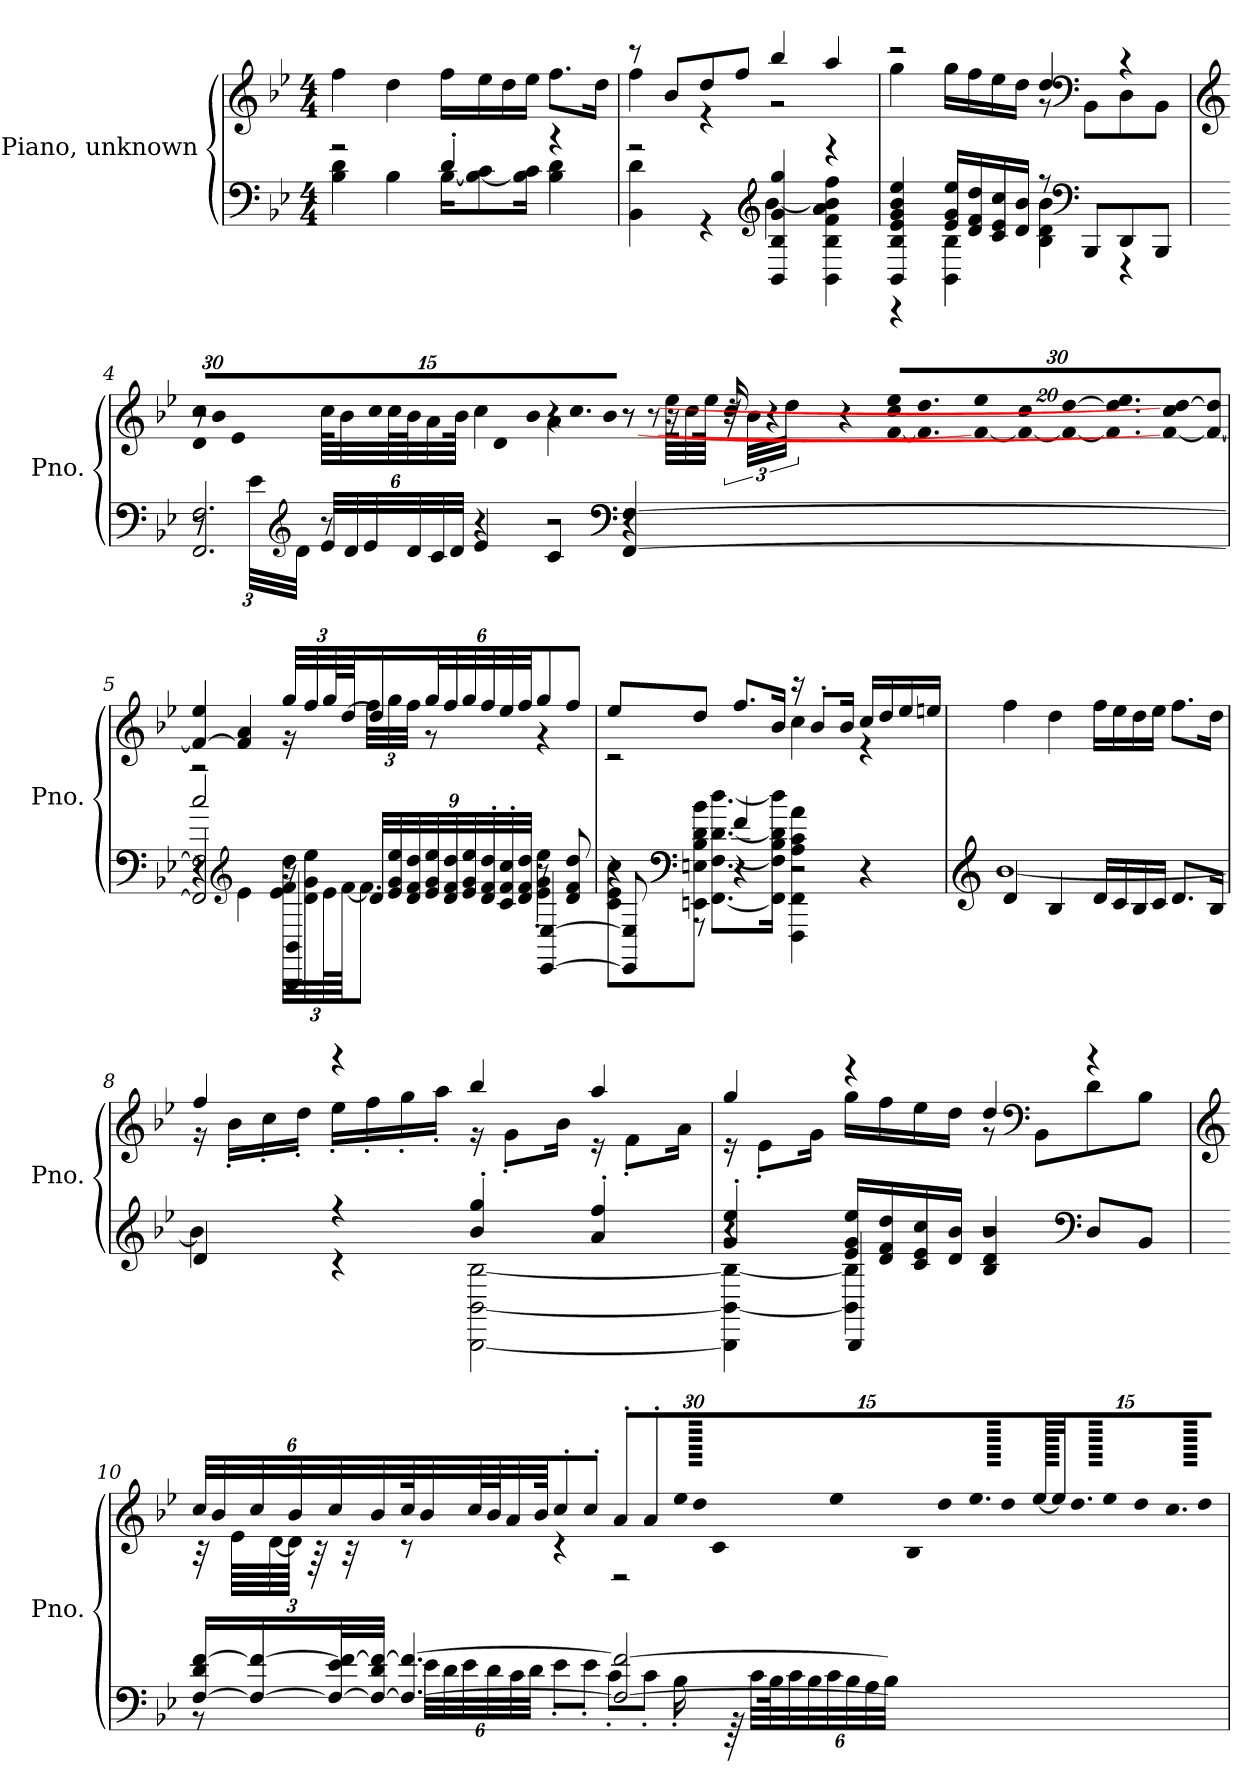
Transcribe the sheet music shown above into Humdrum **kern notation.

**kern	**kern
*part1	*part1
*staff2	*staff1
*I"Piano, unknown	*
*I'Pno.	*
*clefF4	*clefG2
*k[b-e-]	*k[b-e-]
*M4/4	*M4/4
*MM120	*MM120
=1	=1
*^	*
2r	4B-\ 4d\	4ff\
.	4B-\	4dd\
4d'/	[16B-\KL	16ff\LL
.	8B-\_ 8c\	16ee-\
.	.	16dd\
.	16B-\] 16c\Jk	16ee-\JJ
4r	4B-\ 4d\	8.ff\L
.	.	16dd\Jk
=2	=2	=2
*	*	*^
2r	4BB-\ 4d\	8r	4ff\
.	.	8b-/L	.
.	4r	8dd/	4r
.	.	8ff/J	.
*clefG2	*	*	*
4BB-/ 4B-/ 4g/ 4gg/	[4b-\	4bb-/	2r
4r	4BB-\ 4B-\ 4f\ 4a\ 4b-\] 4ff\	4aa/	.
=3	=3	=3	=3
4BB-/ 4B-/ 4e-/ 4g/ 4b-/ 4ee-/	4r	2r	4gg\
16e-/ 16g/ 16ee-/LL	4BB-\ 4B-\	.	16gg\LL
16d/ 16f/ 16dd/	.	.	16ff\
16c/ 16e-/ 16cc/	.	.	16ee-\
16d/ 16b-/JJ	.	.	16dd\JJ
8r	4B-\ 4d\ 4b-\	4dd/	8r
*clefF4	*	*clefF4	*
8BBB-/L	.	.	8BB-\L
8DD/	4r	4r	8D\
8BBB-/J	.	.	8BB-\J
*v	*v	*	*
*	*v	*v
!!LO:LB:g=z
=4	=4
*	*clefG2
*^	*
*	*^	*
*	*	*	*Xbrackettup
*	*	*	*^
!	!	!	!LO:N:vis=64	!
*	*	*	*	*^
8r	12r	2.FF/ 2.F/	960%17d/ 960%17cc/LLLL	8r	2r
!	!	!	!LO:N:vis=64	!	!
.	.	.	960%17b-/	.	.
.	.	.	1920ryy	.	.
!	!	!	!LO:N:vis=256	!	!
.	.	.	1920%17e-/L	.	.
!	!	!	!LO:N:vis=256	!	!
.	.	.	1920%17cc/	.	.
!	!	!	!LO:N:vis=256	!	!
.	.	.	1920%17d/J	.	.
!	!	!	!LO:N:vis=64	!	!
.	.	.	960%17b-/	.	.
!	!	!	!LO:N:vis=64.	!	!
.	.	.	640%17cc/	.	.
.	48e-\LLL	.	.	.	.
*clefG2	*	*	*	*	*
.	48d\JJJ	.	.	.	.
.	.	.	1920ryy	.	.
!	!	!	!LO:N:vis=64	!	!
.	.	.	960%17b-/JJJJ	.	.
*Xbrackettup	*	*	*	*	*
48e-/LLL	8r	.	8r	64cc\KLLL	.
.	.	.	.	32b-\	.
48d/	.	.	.	.	.
48e-/	.	.	.	.	.
.	.	.	.	64cc\L	.
48d/	.	.	.	64b-\J	.
.	.	.	.	32a\	.
48c/	.	.	.	.	.
48d/JJJ	.	.	.	.	.
.	.	.	.	64b-\JJJk	.
4e-/	4r	.	4r	4cc\	.
4c/	2r	.	4r	4a\	4r
*clefF4	*	*	*	*	*
!	!	!	!LO:N:vis=64	!	!
4r	.	[4FF/ [4F/	[960%17f/ 960%17cc/ 960%17ee-/LLLL	8r	8r
!	!	!	!LO:N:vis=64.	!	!
.	.	.	640%17f/_ 640%17dd/	.	.
.	.	.	1920ryy	.	.
!	!	!	!LO:N:vis=256	!	!
.	.	.	1920%17f/_ 1920%17ee-/L	.	.
!	!	!	!LO:N:vis=256	!	!
.	.	.	1920%17f/_ 1920%17cc/J	.	.
!	!	!	!LO:N:vis=64	!	!
.	.	.	960%17f/_ [960%17dd/	.	.
!	!	!	!LO:N:vis=64.	!	!
.	.	.	640%17f/_ 640%17dd/_ 640%17ee-/	.	.
.	.	.	1920ryy	.	.
!	!	!	!LO:N:vis=64	!	!
.	.	.	960%17f/_ 960%17cc/ 960%17dd/_JJJ	.	.
.	.	.	8f/_ 8dd/]J	64ee-\KLLL	16r
.	.	.	.	32cc\	.
.	.	.	.	64ee-\JJJk	.
*	*	*	*	*brackettup	*
.	.	.	.	48r	16cc/
.	.	.	.	48b-\LLL	.
.	.	.	.	48dd\JJJ	.
*	*	*	*	*v	*v
!!LO:LB:g=z
=5	=5	=5	=5	=5
2cc/	4r	2FF/] 2F/]	4f/_ 4ee-/	2r
*clefG2	*	*	*	*
.	4e-\	.	4f/] 4a/	.
*	*	*	*Xbrackettup	*
16r	48e-\ 48f\ 48dd\LLL	4BBB-/ 4BB-/	48gg/LLL	16r
.	48d\ 48g\ 48ee-\	.	48ff/	.
.	96e-\L	.	96gg/L	.
.	[96f\JJJ	.	[96dd/JJ	.
48d/LLL	8.f\J]	.	16dd/]	48ff\LLL
48e-/ 48g/ 48ee-/	.	.	.	48gg\
48d/ 48f/ 48dd/	.	.	.	48ff\JJJ
48e-/ 48g/ 48ee-/	.	.	48gg/L	8r
48d/ 48f/ 48dd/	.	.	48ff/	.
48e-/ 48g/ 48ee-/	.	.	48gg/	.
48d/' 48f/' 48dd/'	.	.	48ff/	.
48c/' 48f/' 48cc/'	.	.	48ee-/	.
48d/ 48f/ 48dd/JJJ	.	.	48ff/JJ	.
8r	4e-\' 4g\' 4ee-\'	[4EE-/ [4E-/	8gg/	4r
8d/ 8f/ 8dd/	.	.	8ff/J	.
=6	=6	=6	=6	=6
4r	8c\ 8e-\ 8cc\L	8EE-/] 8E-/]	8ee-/L	2r
*clefF4	*	*	*	*
.	8EEn\ 8En\ 8B-\ 8d\ 8b-\J	8r	8dd/J	.
4f/	[8.FF\ [8.F\ [8.d\ [8.dd\L	4r	8.ff/L	.
.	16FF\] 16F\] 16B-\ 16d\] 16dd\]Jk	.	16b-/Jk	.
2r	4FFF\ 4FF\ 4A\ 4c\ 4a\	2r	16r	4cc\
.	.	.	8b-'/L	.
.	.	.	16b-/Jk	.
.	4r	.	16cc/LL	4r
.	.	.	16dd/	.
.	.	.	16ee-/	.
.	.	.	16een/JJ	.
*v	*v	*v	*	*
*	*v	*v
!!LO:LB:g=z
=7	=7
*clefG2	*
*^	*
4d/	[1b-	4ff\
4B-/	.	4dd\
16d/LL	.	16ff\LL
16c/	.	16ee-\
16B-/	.	16dd\
16c/JJ	.	16ee-\JJ
8.d/L	.	8.ff\L
16B-/Jk	.	16dd\Jk
=8	=8	=8
*	*	*^
4d/	4b-\]	4ff/	16r
.	.	.	16b-'\LL
.	.	.	16cc'\
.	.	.	16dd'\JJ
4r	4r	4r	16ee-'\LL
.	.	.	16ff'\
.	.	.	16gg'\
.	.	.	16aa'\JJ
4b-/' 4gg/'	[2BBB-\ [2BB-\ [2B-\	4bb-/	16r
.	.	.	8g'\L
.	.	.	16b-\Jk
4a/' 4ff/'	.	4aa/	16r
.	.	.	8f'\L
.	.	.	16a\Jk
=9	=9	=9	=9
*	*^	*	*
4g/' 4ee-/'	4BBB-\] 4BB-\_ 4B-\_	4r	4gg/	16r
.	.	.	.	8e-'\L
.	.	.	.	16g\Jk
16e-/ 16g/ 16ee-/LL	4BB-\] 4B-\]	4BBB-/	4r	16gg\LL
16d/ 16f/ 16dd/	.	.	.	16ff\
16c/ 16e-/ 16cc/	.	.	.	16ee-\
16d/ 16b-/JJ	.	.	.	16dd\JJ
4B-/ 4d/ 4b-/	2r	2r	4dd/	8r
*	*	*	*clefF4	*
.	.	.	.	8BB-\L
*clefF4	*	*	*	*
8D/L	.	.	4r	8d\
8BB-/J	.	.	.	8B-\J
*v	*v	*v	*	*
!!LO:LB:g=z	!!
=10	=10	=10
*	*clefG2	*
*^	*	*
[24F/ 24d/ [24f/LL	8r	48cc/LLL	32r
.	.	48b-/	.
.	.	.	64e-\LLLL
24F/_ 24f/_	.	48cc/	.
.	.	.	[64d\
.	.	48b-/	64d\JJJJ]
.	.	.	64r
48F/_ 48e-/ 48f/_L	.	48cc/	.
.	.	.	32r
48F/_ 48d/ 48f/_JJJ	.	48b-/	.
4.F/_ 4.f/_	48e-\LLL	64cc/K	8r
.	.	32b-/	.
.	48d\	.	.
.	48e-\	.	.
.	.	64cc/L	.
.	48d\	64b-/J	.
.	.	32a/	.
.	48c\	.	.
.	48d\JJJ	.	.
.	.	64b-/JJK	.
.	8e-'\L	8cc'/	4r
.	8e-'\J	8cc'/J	.
2F/_ 2f/_	8c'\L	8a'/L	2r
.	8c'\J	8a'/	.
!	!	!LO:N:vis=64	!
.	16B-'\	960%17ee-/LLL	.
!	!	!LO:N:vis=64	!
.	.	960%17dd/	.
.	.	1920ryy	.
!	!	!LO:N:vis=256	!
.	.	1920%17c/L	.
!	!	!LO:N:vis=256	!
.	.	1920%17ee-/	.
!	!	!LO:N:vis=256	!
.	.	1920%17B-/J	.
!	!	!LO:N:vis=64	!
.	64r	960%17dd/	.
.	32c\LLL	.	.
!	!	!LO:N:vis=64.	!
.	.	640%17ee-/	.
.	.	1920ryy	.
!	!	!LO:N:vis=64	!
.	.	960%17dd/	.
.	64B-\K	.	.
.	48c\	[960ee-/	.
.	.	60ee-/]	.
!	!	!LO:N:vis=64.	!
.	.	640%17dd/	.
.	48B-\	.	.
.	48c\	.	.
.	.	1920ryy	.
!	!	!LO:N:vis=64	!
.	.	960%17ee-/	.
!	!	!LO:N:vis=64	!
.	48B-\	960%17dd/	.
!	!	!LO:N:vis=64.	!
.	.	640%17cc/	.
.	48A\	.	.
.	48B-\JJJ	.	.
.	.	1920ryy	.
!	!	!LO:N:vis=64	!
.	.	960%17dd/JJJJ	.
*v	*v	*	*
*	*v	*v
=	=
*-	*-
